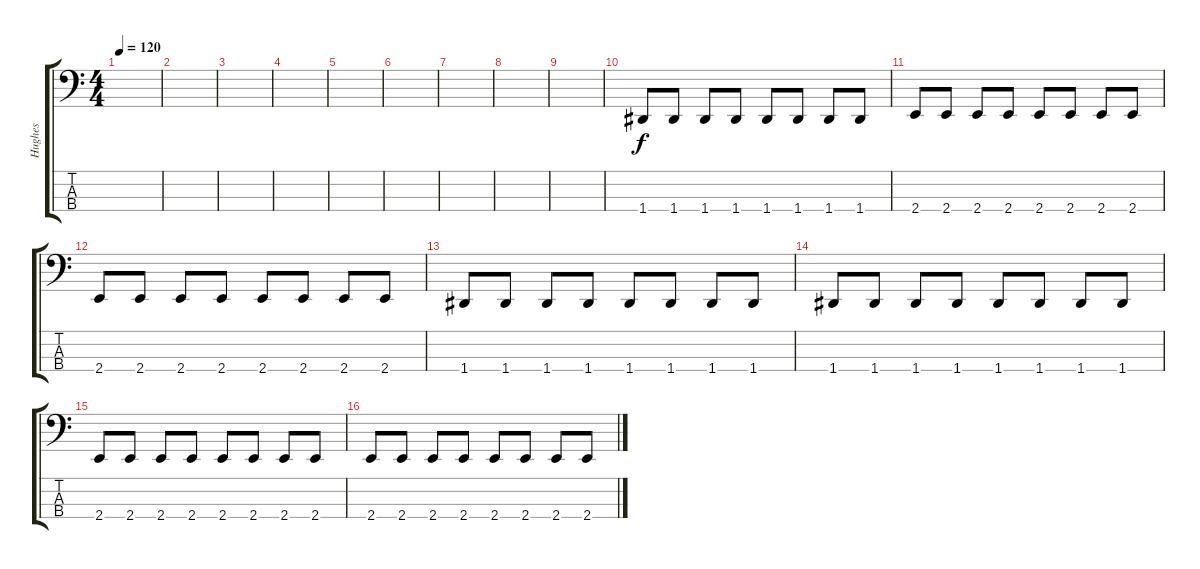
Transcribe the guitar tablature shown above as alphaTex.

\track ("Hughes" "Hughes") {instrument electricbassfinger}
\staff {score tabs}
\tuning (G2 D2 A1 D1) {hide}
\ts (4 4)
\tempo 120
\clef f4
\ks c
|
|
|
|
|
|
|
|
|
1.4.8 1.4.8 1.4.8 1.4.8 1.4.8 1.4.8 1.4.8 1.4.8 |
2.4.8 2.4.8 2.4.8 2.4.8 2.4.8 2.4.8 2.4.8 2.4.8 |
2.4.8 2.4.8 2.4.8 2.4.8 2.4.8 2.4.8 2.4.8 2.4.8 |
1.4.8 1.4.8 1.4.8 1.4.8 1.4.8 1.4.8 1.4.8 1.4.8 |
1.4.8 1.4.8 1.4.8 1.4.8 1.4.8 1.4.8 1.4.8 1.4.8 |
2.4.8 2.4.8 2.4.8 2.4.8 2.4.8 2.4.8 2.4.8 2.4.8 |
2.4.8 2.4.8 2.4.8 2.4.8 2.4.8 2.4.8 2.4.8 2.4.8
